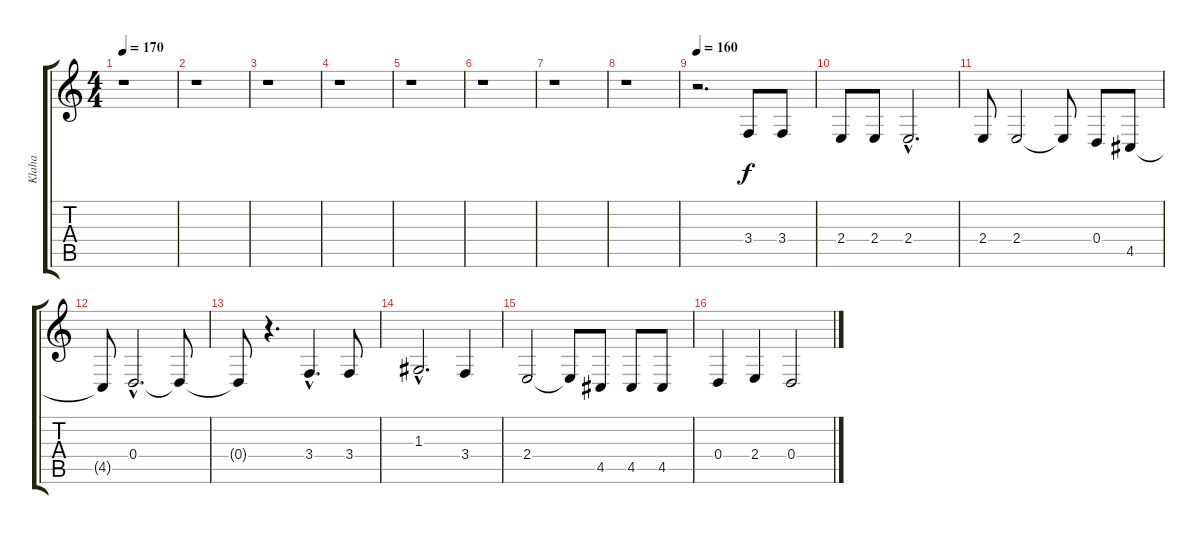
\track ("Klaha" "Klaha") {instrument cello}
\staff {score tabs}
\tuning (E4 B3 G3 D3 A2 E2) {hide}
\ts (4 4)
\tempo 170
\clef g2
\ks c
r.1{dy f} |
r.1 |
r.1 |
r.1 |
r.1 |
r.1 |
r.1 |
r.1 |
\tempo 160
r.2{d} 3.4.8 3.4.8 |
2.4.8 2.4.8 2.4{hac}.2{d} |
2.4.8 2.4.2 2.4{t}.8 0.4.8 4.5.8 |
4.5{t}.8 0.4{hac}.2{d} 0.4{t}.8 |
0.4{t}.8 r.4{d} 3.4{hac}.4{d} 3.4.8 |
1.3{hac}.2{d} 3.4.4 |
2.4.2 2.4{t}.8 4.5.8 4.5.8 4.5.8 |
0.4.4 2.4.4 0.4.2
